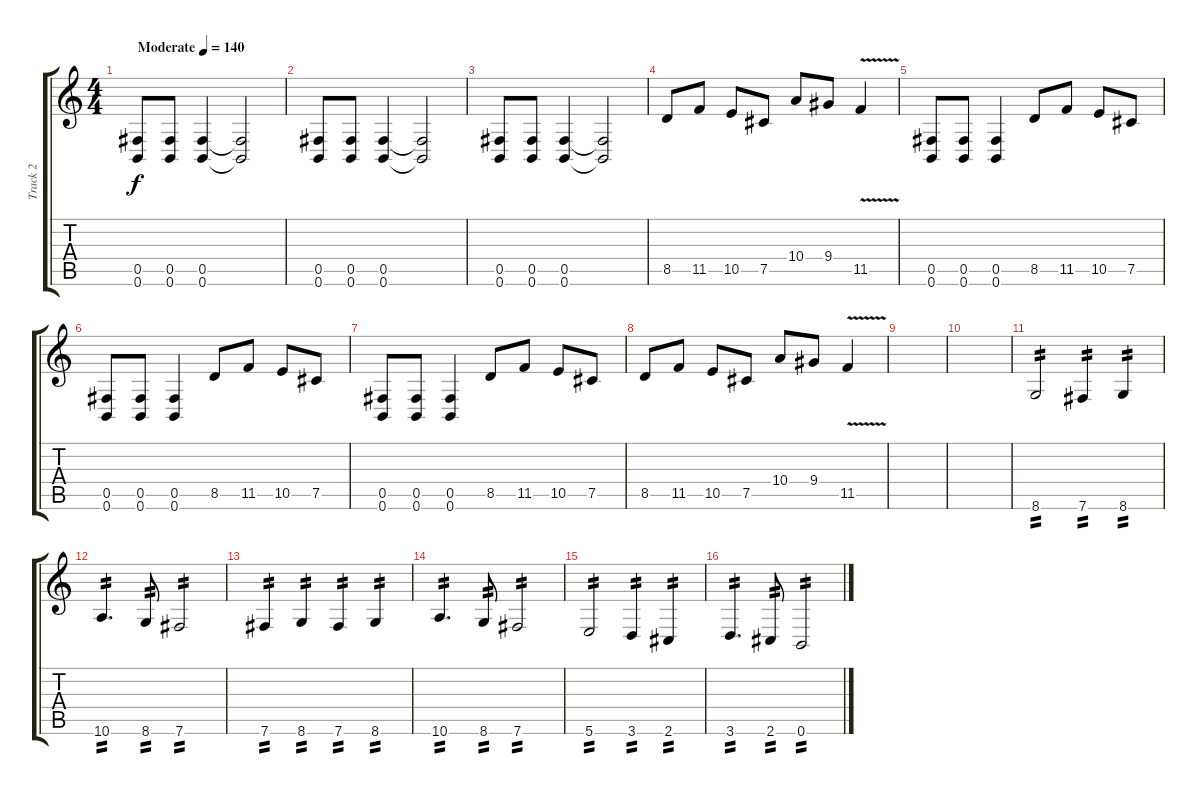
\track ("Track 2" "Track 2") {instrument distortionguitar}
\staff {score tabs}
\tuning (Db4 Ab3 E3 B2 Gb2 B1) {hide}
\ts (4 4)
\tempo (140 "Moderate")
\clef g2
\ks c
(0.5 0.6).8{dy f instrument distortionguitar} (0.5 0.6).8 (0.5 0.6).4 (0.5{t} 0.6{t}).2 |
(0.5 0.6).8 (0.5 0.6).8 (0.5 0.6).4 (0.5{t} 0.6{t}).2 |
(0.5 0.6).8 (0.5 0.6).8 (0.5 0.6).4 (0.5{t} 0.6{t}).2 |
8.5.8 11.5.8 10.5.8 7.5.8 10.4.8 9.4.8 11.5{v}.4 |
(0.5 0.6).8 (0.5 0.6).8 (0.5 0.6).4 8.5.8 11.5.8 10.5.8 7.5.8 |
(0.5 0.6).8 (0.5 0.6).8 (0.5 0.6).4 8.5.8 11.5.8 10.5.8 7.5.8 |
(0.5 0.6).8 (0.5 0.6).8 (0.5 0.6).4 8.5.8 11.5.8 10.5.8 7.5.8 |
8.5.8 11.5.8 10.5.8 7.5.8 10.4.8 9.4.8 11.5{v}.4 |
|
|
8.6.2{tp 2} 7.6.4{tp 2} 8.6.4{tp 2} |
10.6.4{d tp 2} 8.6.8{tp 2} 7.6.2{tp 2} |
7.6.4{tp 2} 8.6.4{tp 2} 7.6.4{tp 2} 8.6.4{tp 2} |
10.6.4{d tp 2} 8.6.8{tp 2} 7.6.2{tp 2} |
5.6.2{tp 2} 3.6.4{tp 2} 2.6.4{tp 2} |
3.6.4{d tp 2} 2.6.8{tp 2} 0.6.2{tp 2}
